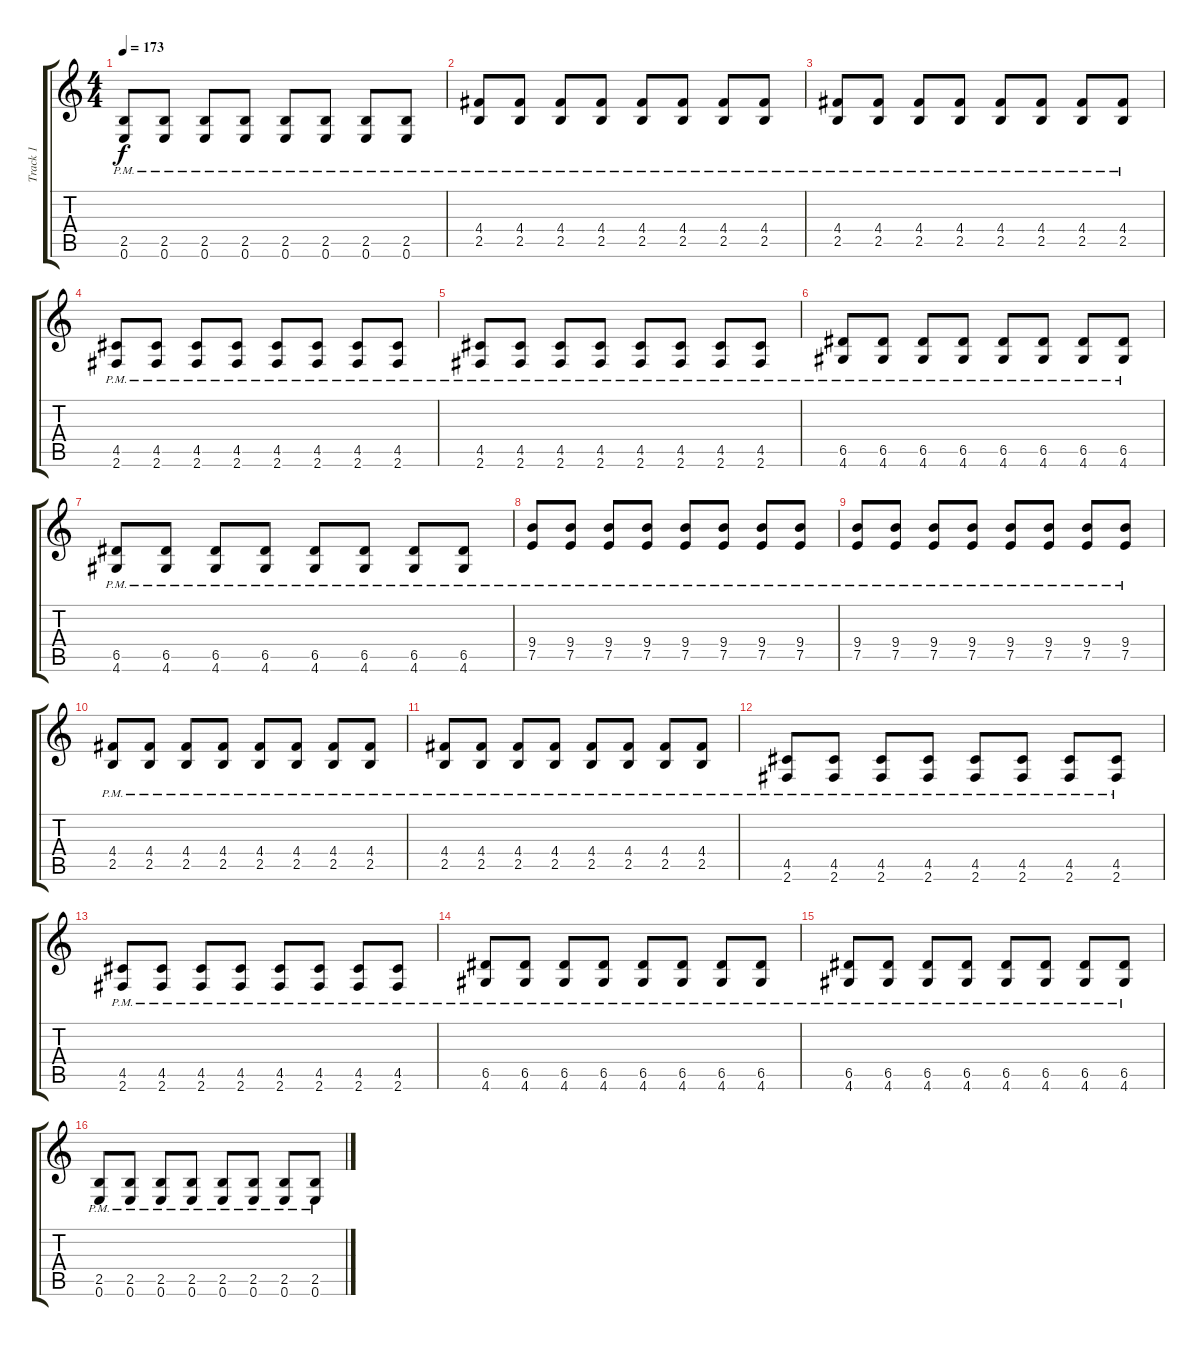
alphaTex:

\track ("Track 1" "Track 1") {instrument distortionguitar}
\staff {score tabs}
\tuning (E4 B3 G3 D3 A2 E2) {hide}
\ts (4 4)
\tempo 173
\clef g2
\ks c
(2.5{pm} 0.6{pm}).8{dy f} (2.5{pm} 0.6{pm}).8 (2.5{pm} 0.6{pm}).8 (2.5{pm} 0.6{pm}).8 (2.5{pm} 0.6{pm}).8 (2.5{pm} 0.6{pm}).8 (2.5{pm} 0.6{pm}).8 (2.5{pm} 0.6{pm}).8 |
(4.4{pm} 2.5{pm}).8 (4.4{pm} 2.5{pm}).8 (4.4{pm} 2.5{pm}).8 (4.4{pm} 2.5{pm}).8 (4.4{pm} 2.5{pm}).8 (4.4{pm} 2.5{pm}).8 (4.4{pm} 2.5{pm}).8 (4.4{pm} 2.5{pm}).8 |
(4.4{pm} 2.5{pm}).8 (4.4{pm} 2.5{pm}).8 (4.4{pm} 2.5{pm}).8 (4.4{pm} 2.5{pm}).8 (4.4{pm} 2.5{pm}).8 (4.4{pm} 2.5{pm}).8 (4.4{pm} 2.5{pm}).8 (4.4{pm} 2.5{pm}).8 |
(4.5{pm} 2.6{pm}).8 (4.5{pm} 2.6{pm}).8 (4.5{pm} 2.6{pm}).8 (4.5{pm} 2.6{pm}).8 (4.5{pm} 2.6{pm}).8 (4.5{pm} 2.6{pm}).8 (4.5{pm} 2.6{pm}).8 (4.5{pm} 2.6{pm}).8 |
(4.5{pm} 2.6{pm}).8 (4.5{pm} 2.6{pm}).8 (4.5{pm} 2.6{pm}).8 (4.5{pm} 2.6{pm}).8 (4.5{pm} 2.6{pm}).8 (4.5{pm} 2.6{pm}).8 (4.5{pm} 2.6{pm}).8 (4.5{pm} 2.6{pm}).8 |
(6.5{pm} 4.6{pm}).8 (6.5{pm} 4.6{pm}).8 (6.5{pm} 4.6{pm}).8 (6.5{pm} 4.6{pm}).8 (6.5{pm} 4.6{pm}).8 (6.5{pm} 4.6{pm}).8 (6.5{pm} 4.6{pm}).8 (6.5{pm} 4.6{pm}).8 |
(6.5{pm} 4.6{pm}).8 (6.5{pm} 4.6{pm}).8 (6.5{pm} 4.6{pm}).8 (6.5{pm} 4.6{pm}).8 (6.5{pm} 4.6{pm}).8 (6.5{pm} 4.6{pm}).8 (6.5{pm} 4.6{pm}).8 (6.5{pm} 4.6{pm}).8 |
(9.4{pm} 7.5{pm}).8 (9.4{pm} 7.5{pm}).8 (9.4{pm} 7.5{pm}).8 (9.4{pm} 7.5{pm}).8 (9.4{pm} 7.5{pm}).8 (9.4{pm} 7.5{pm}).8 (9.4{pm} 7.5{pm}).8 (9.4{pm} 7.5{pm}).8 |
(9.4{pm} 7.5{pm}).8 (9.4{pm} 7.5{pm}).8 (9.4{pm} 7.5{pm}).8 (9.4{pm} 7.5{pm}).8 (9.4{pm} 7.5{pm}).8 (9.4{pm} 7.5{pm}).8 (9.4{pm} 7.5{pm}).8 (9.4{pm} 7.5{pm}).8 |
(4.4{pm} 2.5{pm}).8 (4.4{pm} 2.5{pm}).8 (4.4{pm} 2.5{pm}).8 (4.4{pm} 2.5{pm}).8 (4.4{pm} 2.5{pm}).8 (4.4{pm} 2.5{pm}).8 (4.4{pm} 2.5{pm}).8 (4.4{pm} 2.5{pm}).8 |
(4.4{pm} 2.5{pm}).8 (4.4{pm} 2.5{pm}).8 (4.4{pm} 2.5{pm}).8 (4.4{pm} 2.5{pm}).8 (4.4{pm} 2.5{pm}).8 (4.4{pm} 2.5{pm}).8 (4.4{pm} 2.5{pm}).8 (4.4{pm} 2.5{pm}).8 |
(4.5{pm} 2.6{pm}).8 (4.5{pm} 2.6{pm}).8 (4.5{pm} 2.6{pm}).8 (4.5{pm} 2.6{pm}).8 (4.5{pm} 2.6{pm}).8 (4.5{pm} 2.6{pm}).8 (4.5{pm} 2.6{pm}).8 (4.5{pm} 2.6{pm}).8 |
(4.5{pm} 2.6{pm}).8 (4.5{pm} 2.6{pm}).8 (4.5{pm} 2.6{pm}).8 (4.5{pm} 2.6{pm}).8 (4.5{pm} 2.6{pm}).8 (4.5{pm} 2.6{pm}).8 (4.5{pm} 2.6{pm}).8 (4.5{pm} 2.6{pm}).8 |
(6.5{pm} 4.6{pm}).8 (6.5{pm} 4.6{pm}).8 (6.5{pm} 4.6{pm}).8 (6.5{pm} 4.6{pm}).8 (6.5{pm} 4.6{pm}).8 (6.5{pm} 4.6{pm}).8 (6.5{pm} 4.6{pm}).8 (6.5{pm} 4.6{pm}).8 |
(6.5{pm} 4.6{pm}).8 (6.5{pm} 4.6{pm}).8 (6.5{pm} 4.6{pm}).8 (6.5{pm} 4.6{pm}).8 (6.5{pm} 4.6{pm}).8 (6.5{pm} 4.6{pm}).8 (6.5{pm} 4.6{pm}).8 (6.5{pm} 4.6{pm}).8 |
(2.5{pm} 0.6{pm}).8 (2.5{pm} 0.6{pm}).8 (2.5{pm} 0.6{pm}).8 (2.5{pm} 0.6{pm}).8 (2.5{pm} 0.6{pm}).8 (2.5{pm} 0.6{pm}).8 (2.5{pm} 0.6{pm}).8 (2.5{pm} 0.6{pm}).8
